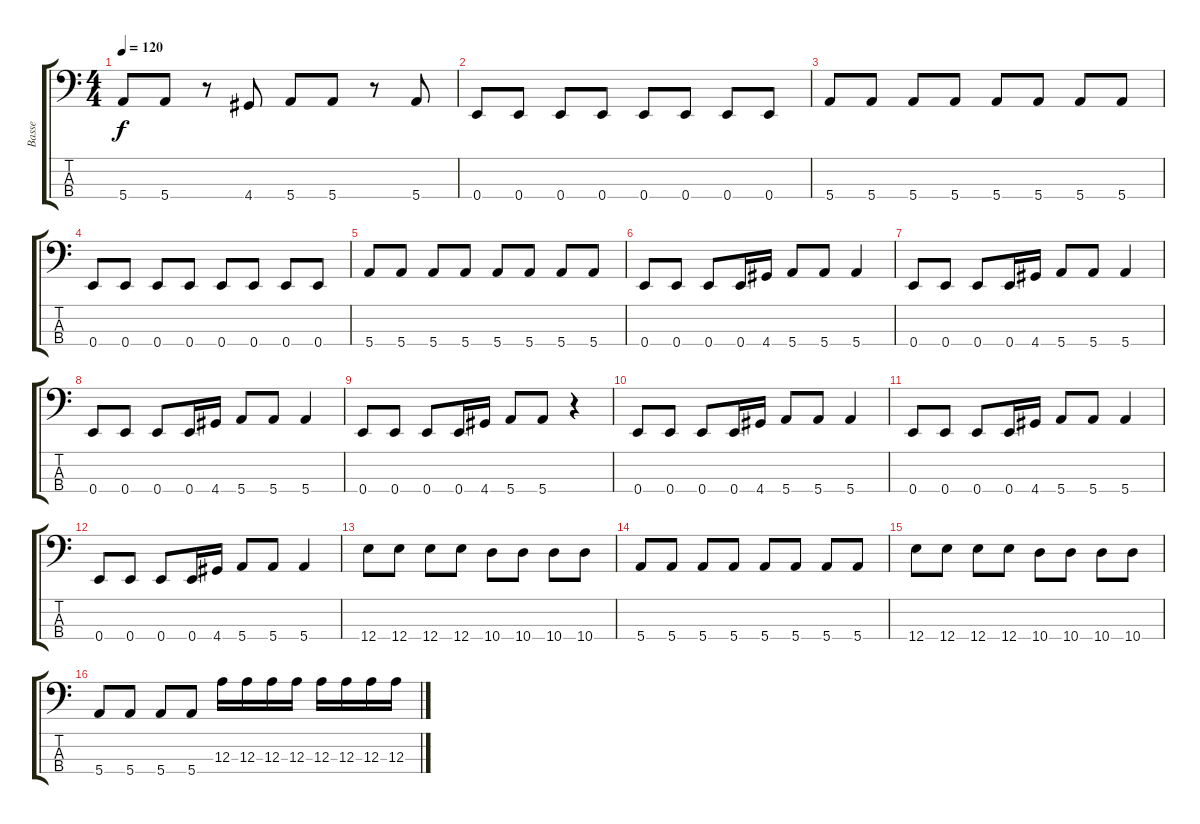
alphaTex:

\track ("Basse" "Basse") {instrument electricbassfinger}
\staff {score tabs}
\tuning (G2 D2 A1 E1) {hide}
\ts (4 4)
\tempo 120
\clef f4
\ks c
5.4.8{dy f} 5.4.8 r.8 4.4.8 5.4.8 5.4.8 r.8 5.4.8 |
0.4.8 0.4.8 0.4.8 0.4.8 0.4.8 0.4.8 0.4.8 0.4.8 |
5.4.8 5.4.8 5.4.8 5.4.8 5.4.8 5.4.8 5.4.8 5.4.8 |
0.4.8 0.4.8 0.4.8 0.4.8 0.4.8 0.4.8 0.4.8 0.4.8 |
5.4.8 5.4.8 5.4.8 5.4.8 5.4.8 5.4.8 5.4.8 5.4.8 |
0.4.8 0.4.8 0.4.8 0.4.16 4.4.16 5.4.8 5.4.8 5.4.4 |
0.4.8 0.4.8 0.4.8 0.4.16 4.4.16 5.4.8 5.4.8 5.4.4 |
0.4.8 0.4.8 0.4.8 0.4.16 4.4.16 5.4.8 5.4.8 5.4.4 |
0.4.8 0.4.8 0.4.8 0.4.16 4.4.16 5.4.8 5.4.8 r.4 |
0.4.8 0.4.8 0.4.8 0.4.16 4.4.16 5.4.8 5.4.8 5.4.4 |
0.4.8 0.4.8 0.4.8 0.4.16 4.4.16 5.4.8 5.4.8 5.4.4 |
0.4.8 0.4.8 0.4.8 0.4.16 4.4.16 5.4.8 5.4.8 5.4.4 |
12.4.8 12.4.8 12.4.8 12.4.8 10.4.8 10.4.8 10.4.8 10.4.8 |
5.4.8 5.4.8 5.4.8 5.4.8 5.4.8 5.4.8 5.4.8 5.4.8 |
12.4.8 12.4.8 12.4.8 12.4.8 10.4.8 10.4.8 10.4.8 10.4.8 |
5.4.8 5.4.8 5.4.8 5.4.8 12.3.16 12.3.16 12.3.16 12.3.16 12.3.16 12.3.16 12.3.16 12.3.16
